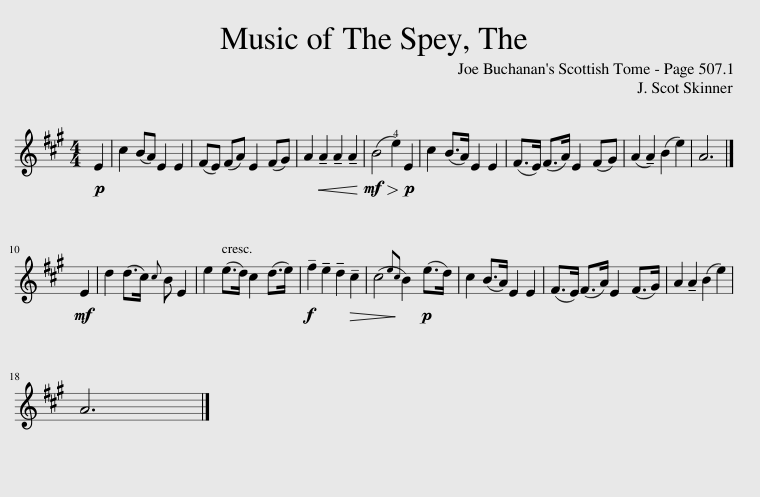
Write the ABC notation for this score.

X:1
L:1/8
M:4/4
I:linebreak $
K:A
V:1 treble
V:1
!p! E2 | c2 (BA) E2 E2 | (FE) (FA) E2 (FG) | A2!<(! !tenuto!A2 !tenuto!A2 !tenuto!A2!<)! |!mf!!>(! (B4 !4!e2)!>)!!p! E2 | %5
 c2 (B>A) E2 E2 | (F>E) (F>A) E2 (FG) | (A2 !tenuto!A2) (B2 e2) | A6 |]$!mf! E2 | %10
 d2 (d>c){c} B E2 | e2 (e>d) c2 (d>e) |!f! !tenuto!f2 !tenuto!e2 !tenuto!d2!>(! !tenuto!c2 | (c4!>)!{ec} B2)!p! (e>d) | c2 (B>A) E2 E2 | %15
 (F>E) (F>A) E2 (F>G) | A2 !tenuto!A2 (B2 e2) |$ A6 |] %18
